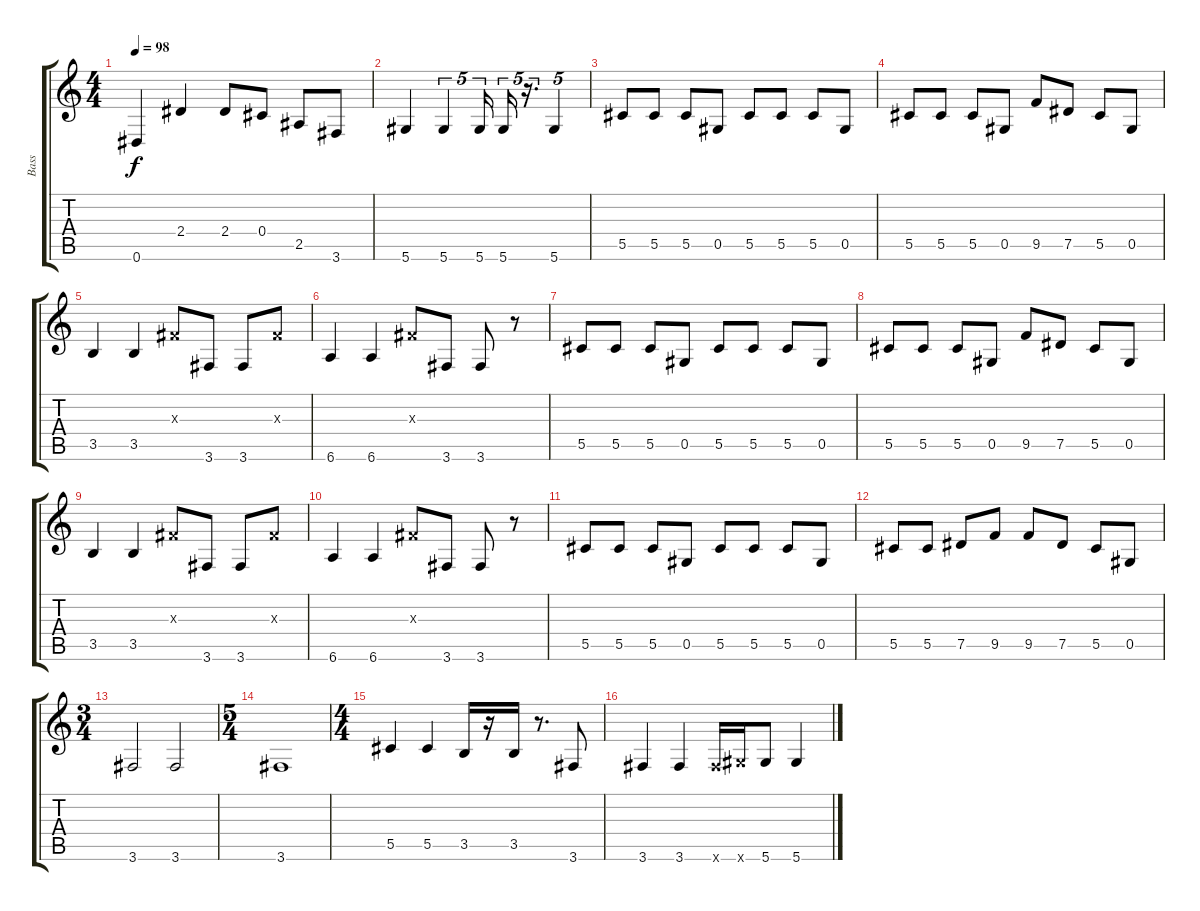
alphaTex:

\track ("Bass" "Bass") {instrument electricbassfinger}
\staff {score tabs}
\tuning (Eb4 Bb3 Gb3 Db3 Ab2 Eb2) {hide}
\ts (4 4)
\tempo 98
\clef g2
\ks c
0.6.4{dy f} 2.4.4 2.4.8 0.4.8 2.5.8 3.6.8 |
5.6.4 5.6.4{tu (5 4)} 5.6.16{tu (5 4)} 5.6.16{tu (5 4)} r.16{d tu (5 4)} 5.6.4{tu (5 4)} |
5.5.8 5.5.8 5.5.8 0.5.8 5.5.8 5.5.8 5.5.8 0.5.8 |
5.5.8 5.5.8 5.5.8 0.5.8 9.5.8 7.5.8 5.5.8 0.5.8 |
3.5.4 3.5.4 0.3{x}.8 3.6.8 3.6.8 0.3{x}.8 |
6.6.4 6.6.4 0.3{x}.8 3.6.8 3.6.8 r.8 |
5.5.8 5.5.8 5.5.8 0.5.8 5.5.8 5.5.8 5.5.8 0.5.8 |
5.5.8 5.5.8 5.5.8 0.5.8 9.5.8 7.5.8 5.5.8 0.5.8 |
3.5.4 3.5.4 0.3{x}.8 3.6.8 3.6.8 0.3{x}.8 |
6.6.4 6.6.4 0.3{x}.8 3.6.8 3.6.8 r.8 |
5.5.8 5.5.8 5.5.8 0.5.8 5.5.8 5.5.8 5.5.8 0.5.8 |
5.5.8 5.5.8 7.5.8 9.5.8 9.5.8 7.5.8 5.5.8 0.5.8 |
\ts (3 4)
3.6.2 3.6.2 |
\ts (5 4)
3.6.1 |
\ts (4 4)
5.5.4 5.5.4 3.5.16 r.16 3.5.16 r.8{d} 3.6.8 |
3.6.4 3.6.4 3.6{x}.16 5.6{x}.16 5.6.8 5.6.4
